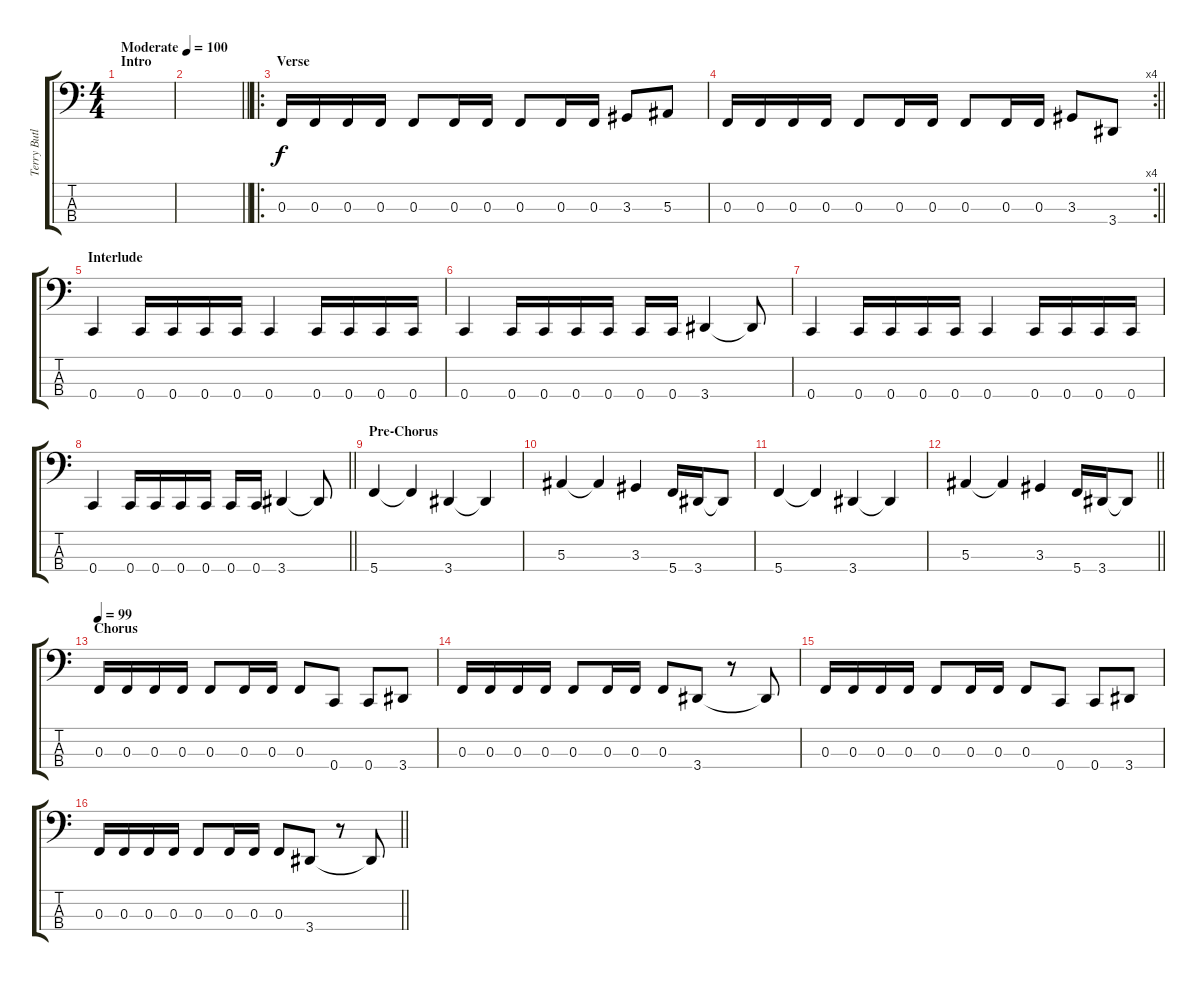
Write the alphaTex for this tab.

\track ("Terry Butler" "Terry Butl") {instrument electricbassfinger}
\staff {score tabs}
\tuning (Eb2 Bb1 F1 C1) {hide}
\ts (4 4)
\section ("" "Intro")
\tempo (100 "Moderate")
\clef f4
\ks c
|
\barLineRight lightlight
|
\ro
\section ("" "Verse")
0.3.16 0.3.16 0.3.16 0.3.16 0.3.8 0.3.16 0.3.16 0.3.8 0.3.16 0.3.16 3.3.8 5.3.8 |
\rc 4
\barLineRight lightlight
0.3.16 0.3.16 0.3.16 0.3.16 0.3.8 0.3.16 0.3.16 0.3.8 0.3.16 0.3.16 3.3.8 3.4.8 |
\section ("" "Interlude")
0.4.4 0.4.16 0.4.16 0.4.16 0.4.16 0.4.4 0.4.16 0.4.16 0.4.16 0.4.16 |
0.4.4 0.4.16 0.4.16 0.4.16 0.4.16 0.4.16 0.4.16 3.4.4 3.4{t}.8 |
0.4.4 0.4.16 0.4.16 0.4.16 0.4.16 0.4.4 0.4.16 0.4.16 0.4.16 0.4.16 |
\barLineRight lightlight
0.4.4 0.4.16 0.4.16 0.4.16 0.4.16 0.4.16 0.4.16 3.4.4 3.4{t}.8 |
\section ("" "Pre-Chorus")
5.4.4 5.4{t}.4 3.4.4 3.4{t}.4 |
5.3.4 5.3{t}.4 3.3.4 5.4.16 3.4.16 3.4{t}.8 |
5.4.4 5.4{t}.4 3.4.4 3.4{t}.4 |
\barLineRight lightlight
5.3.4 5.3{t}.4 3.3.4 5.4.16 3.4.16 3.4{t}.8 |
\section ("" "Chorus")
\tempo 99
0.3.16 0.3.16 0.3.16 0.3.16 0.3.8 0.3.16 0.3.16 0.3.8 0.4.8 0.4.8 3.4.8 |
0.3.16 0.3.16 0.3.16 0.3.16 0.3.8 0.3.16 0.3.16 0.3.8 3.4.8 r.8 3.4{t}.8 |
0.3.16 0.3.16 0.3.16 0.3.16 0.3.8 0.3.16 0.3.16 0.3.8 0.4.8 0.4.8 3.4.8 |
\barLineRight lightlight
0.3.16 0.3.16 0.3.16 0.3.16 0.3.8 0.3.16 0.3.16 0.3.8 3.4.8 r.8 3.4{t}.8
